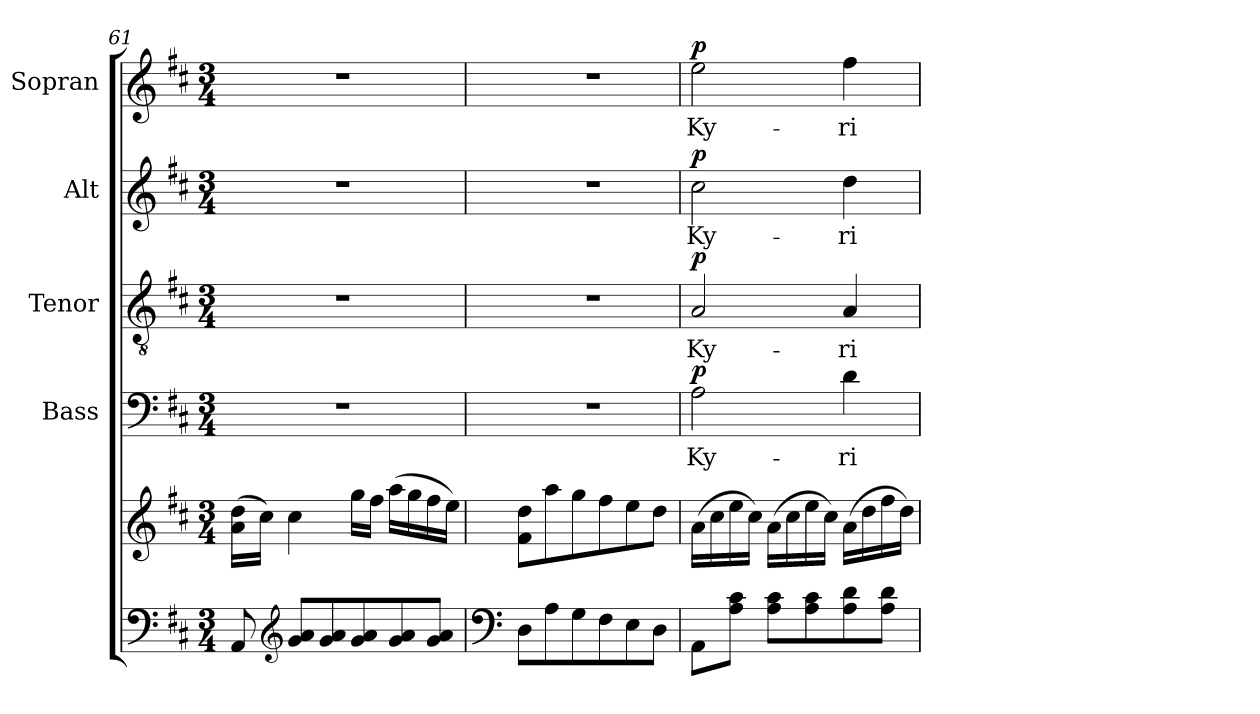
**kern	**kern	**kern	**text	**dynam	**kern	**text	**dynam	**kern	**text	**dynam	**kern	**text	**dynam
*part5	*part5	*part4	*part4	*part4	*part3	*part3	*part3	*part2	*part2	*part2	*part1	*part1	*part1
*staff6	*staff5	*staff4	*staff4	*staff4	*staff3	*staff3	*staff3	*staff2	*staff2	*staff2	*staff1	*staff1	*staff1
*	*	*I"Bass	*	*	*I"Tenor	*	*	*I"Alt	*	*	*I"Sopran	*	*
*	*	*I'B.	*	*	*I'T.	*	*	*I'A.	*	*	*I'S.	*	*
*clefF4	*clefG2	*clefF4	*	*	*clefGv2	*	*	*clefG2	*	*	*clefG2	*	*
*k[f#c#]	*k[f#c#]	*k[f#c#]	*	*	*k[f#c#]	*	*	*k[f#c#]	*	*	*k[f#c#]	*	*
*D:	*D:	*D:	*	*	*D:	*	*	*D:	*	*	*D:	*	*
*M3/4	*M3/4	*M3/4	*	*	*M3/4	*	*	*M3/4	*	*	*M3/4	*	*
=61	=61	=61	=61	=61	=61	=61	=61	=61	=61	=61	=61	=61	=61
8AA/	(>16a\ 16dd\LL	2.r	.	.	2.r	.	.	2.r	.	.	2.r	.	.
.	16cc#\JJ)	.	.	.	.	.	.	.	.	.	.	.	.
*clefG2	*	*	*	*	*	*	*	*	*	*	*	*	*
8g/ 8a/L	4cc#\	.	.	.	.	.	.	.	.	.	.	.	.
8g/ 8a/	.	.	.	.	.	.	.	.	.	.	.	.	.
8g/ 8a/	16gg\LL	.	.	.	.	.	.	.	.	.	.	.	.
.	16ff#\JJ	.	.	.	.	.	.	.	.	.	.	.	.
8g/ 8a/	(>16aa\LL	.	.	.	.	.	.	.	.	.	.	.	.
.	16gg\	.	.	.	.	.	.	.	.	.	.	.	.
8g/ 8a/J	16ff#\	.	.	.	.	.	.	.	.	.	.	.	.
.	16ee\JJ)	.	.	.	.	.	.	.	.	.	.	.	.
!!LO:PB:g=z
=62	=62	=62	=62	=62	=62	=62	=62	=62	=62	=62	=62	=62	=62
*clefF4	*	*	*	*	*	*	*	*	*	*	*	*	*
8D\L	8f#\ 8dd\L	2.r	.	.	2.r	.	.	2.r	.	.	2.r	.	.
8A\	8aa\	.	.	.	.	.	.	.	.	.	.	.	.
8G\	8gg\	.	.	.	.	.	.	.	.	.	.	.	.
8F#\	8ff#\	.	.	.	.	.	.	.	.	.	.	.	.
8E\	8ee\	.	.	.	.	.	.	.	.	.	.	.	.
8D\J	8dd\J	.	.	.	.	.	.	.	.	.	.	.	.
=63	=63	=63	=63	=63	=63	=63	=63	=63	=63	=63	=63	=63	=63
!	!	!	!LO:LY:b	!LO:DY:a	!	!LO:LY:b	!LO:DY:a	!	!LO:LY:b	!LO:DY:a	!	!LO:LY:b	!LO:DY:a
8AA\L	(>16a\LL	2A\	Ky-	p	2A/	Ky-	p	2cc#\	Ky-	p	2ee\	Ky-	p
.	16cc#\	.	.	.	.	.	.	.	.	.	.	.	.
8A\ 8c#\J	16ee\	.	.	.	.	.	.	.	.	.	.	.	.
.	16cc#\JJ)	.	.	.	.	.	.	.	.	.	.	.	.
8A\ 8c#\L	(>16a\LL	.	.	.	.	.	.	.	.	.	.	.	.
.	16cc#\	.	.	.	.	.	.	.	.	.	.	.	.
8A\ 8c#\	16ee\	.	.	.	.	.	.	.	.	.	.	.	.
.	16cc#\JJ)	.	.	.	.	.	.	.	.	.	.	.	.
!	!	!	!LO:LY:b	!	!	!LO:LY:b	!	!	!LO:LY:b	!	!	!LO:LY:b	!
8A\ 8d\	(>16a\LL	4d\	-ri-	.	4A/	-ri-	.	4dd\	-ri-	.	4ff#\	-ri-	.
.	16dd\	.	.	.	.	.	.	.	.	.	.	.	.
8A\ 8d\J	16ff#\	.	.	.	.	.	.	.	.	.	.	.	.
.	16dd\JJ)	.	.	.	.	.	.	.	.	.	.	.	.
=	=	=	=	=	=	=	=	=	=	=	=	=	=
*-	*-	*-	*-	*-	*-	*-	*-	*-	*-	*-	*-	*-	*-
